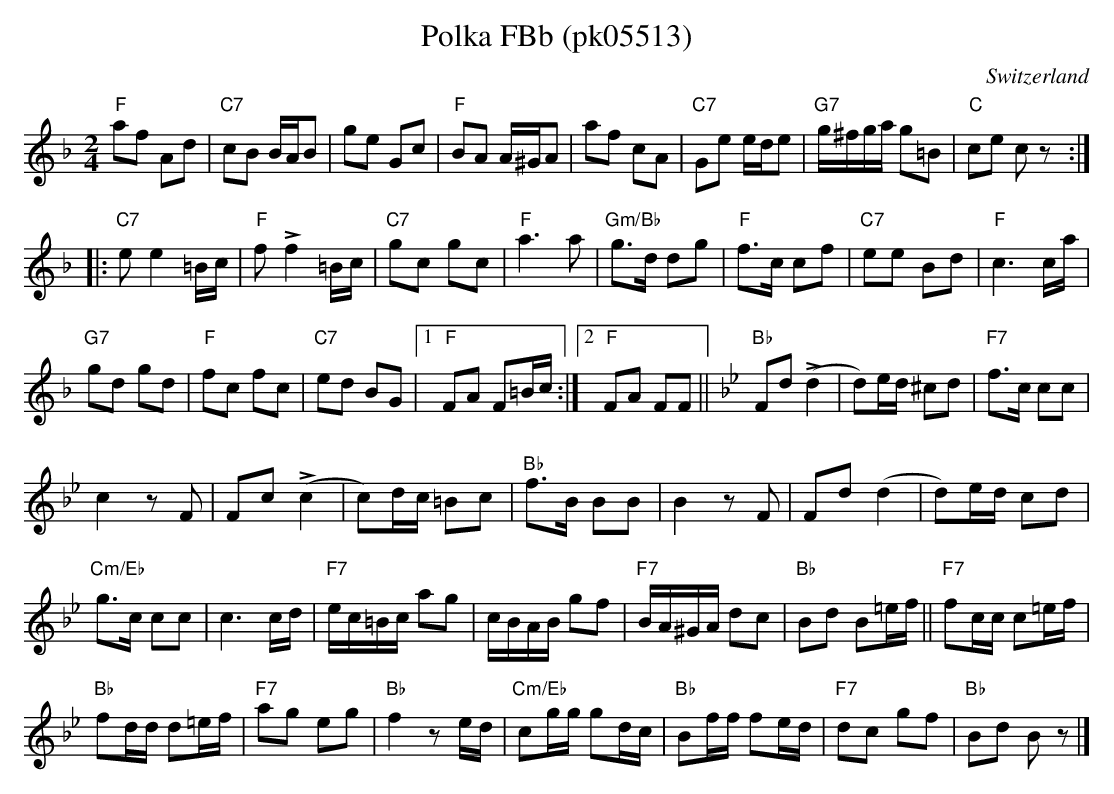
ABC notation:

X:1
T: Polka FBb (pk05513)
O:Switzerland
M:2/4
L:1/8
K:F major
"F"af Ad | "C7"cB B/A/B | ge Gc | "F"BA A/^G/A | af cA | "C7"Ge e/d/e | "G7"g/^f/g/a/ g=B | "C"ce cz ::
"C7"ee2=B/c/ | "F"f+>+f2 =B/c/ | "C7"gc gc | "F"a3a | "Gm/Bb"g>d dg | "F"f>c cf |  "C7"ee Bd | "F"c3 c/a/ |
"G7"gd gd | "F"fc fc | "C7"ed BG |1 "F"FA F=B/c/ :|2 "F"FA FF || [K:Bb] "Bb"Fd (+>+d2 | d)e/d/ ^cd | "F7"f>c cc |
c2zF | Fc (+>+c2 | c)d/c/ =Bc | "Bb"f>B BB | B2zF | Fd (d2 | d)e/d/ cd |
"Cm/Eb"g>c cc | c3 c/d/ | "F7"e/c/=B/c/ ag | c/B/A/B/ gf |  "F7"B/A/^G/A/ dc | "Bb"Bd B=e/f/ || "F7"fc/c/ c=e/f/ |
"Bb"fd/d/ d=e/f/ | "F7"ag eg | "Bb"f2ze/d/ | "Cm/Eb"cg/g/ gd/c/ | "Bb"Bf/f/ fe/d/ | "F7"dc gf | "Bb"Bd Bz |]
